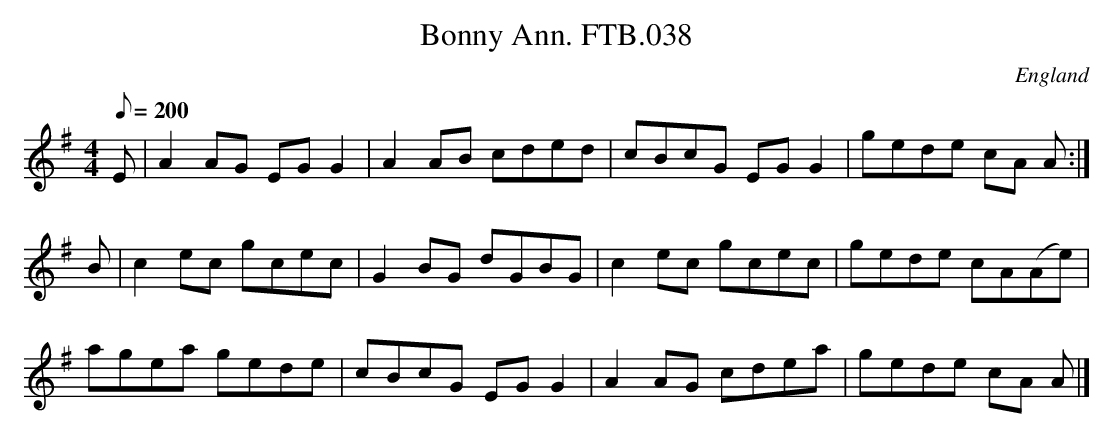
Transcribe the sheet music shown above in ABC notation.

X:1
T:Bonny Ann. FTB.038
M:4/4
Q:200
O:England
K:G
E|A2AG EGG2|A2AB cded|cBcG EGG2|gede cA A:|
B|c2ec gcec|G2BG dGBG|c2ec gcec|gede cA(Ae)|
agea gede|cBcG EGG2|A2AG cdea|gede cA A|]
